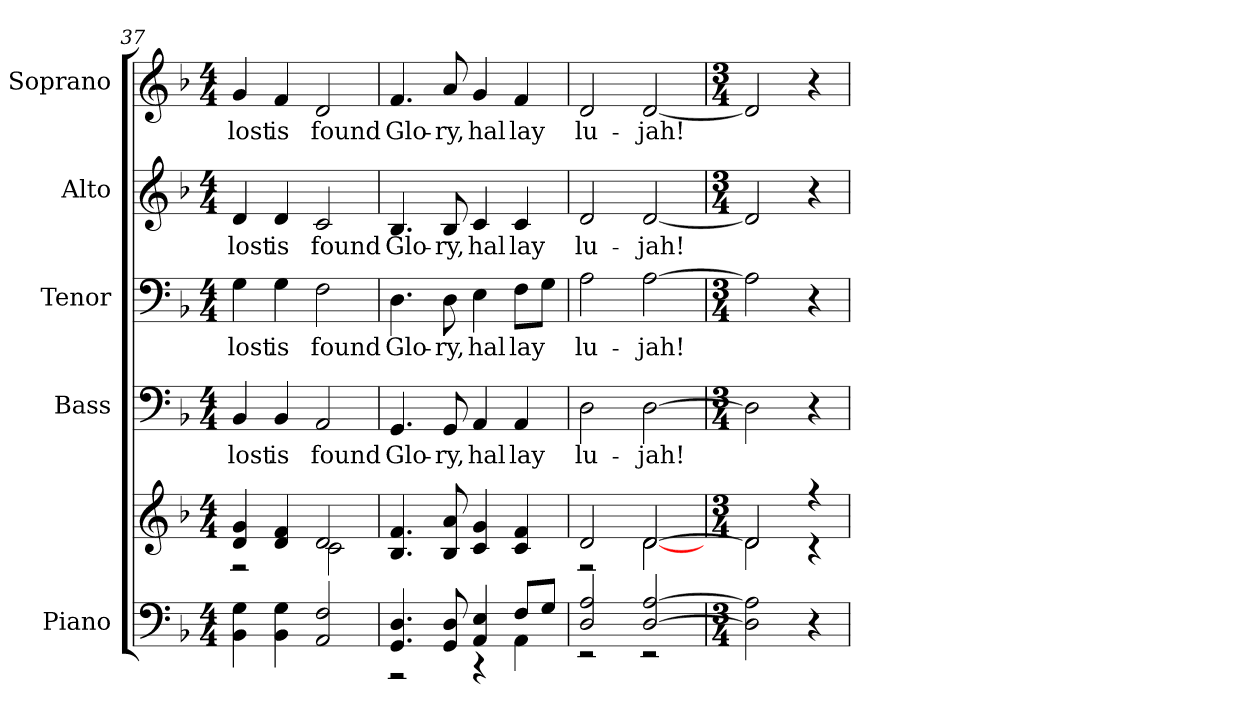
**kern	**kern	**kern	**text	**kern	**text	**kern	**text	**kern	**text
*part5	*part5	*part4	*part4	*part3	*part3	*part2	*part2	*part1	*part1
*staff6	*staff5	*staff4	*staff4	*staff3	*staff3	*staff2	*staff2	*staff1	*staff1
*I"Piano	*	*I"Bass	*	*I"Tenor	*	*I"Alto	*	*I"Soprano	*
*I'Pno.	*	*I'B.	*	*I'T.	*	*I'A.	*	*I'S.	*
*clefF4	*clefG2	*clefF4	*	*clefF4	*	*clefG2	*	*clefG2	*
*k[b-]	*k[b-]	*k[b-]	*	*k[b-]	*	*k[b-]	*	*k[b-]	*
*d:	*d:	*d:	*	*d:	*	*d:	*	*d:	*
*M4/4	*M4/4	*M4/4	*	*M4/4	*	*M4/4	*	*M4/4	*
=37	=37	=37	=37	=37	=37	=37	=37	=37	=37
*	*^	*	*	*	*	*	*	*	*
!	!	!	!	!LO:LY:b:color=#000000	!	!	!	!	!	!
!	!	!	!	!	!	!LO:LY:b:color=#000000	!	!	!	!
!	!	!	!	!	!	!	!	!LO:LY:b:color=#000000	!	!
!	!	!	!	!	!	!	!	!	!	!LO:LY:b:color=#000000
4BB-i\ 4Gi	4di/ 4gi	2r	4BB-i/	lost	4Gi\	lost	4di/	lost	4gi/	lost
!	!	!	!	!LO:LY:b:color=#000000	!	!	!	!	!	!
!	!	!	!	!	!	!LO:LY:b:color=#000000	!	!	!	!
!	!	!	!	!	!	!	!	!LO:LY:b:color=#000000	!	!
!	!	!	!	!	!	!	!	!	!	!LO:LY:b:color=#000000
4BB-i\ 4Gi	4di/ 4fi	.	4BB-i/	is	4Gi\	is	4di/	is	4fi/	is
!	!	!	!	!LO:LY:b:color=#000000	!	!	!	!	!	!
!	!	!	!	!	!	!LO:LY:b:color=#000000	!	!	!	!
!	!	!	!	!	!	!	!	!LO:LY:b:color=#000000	!	!
!	!	!	!	!	!	!	!	!	!	!LO:LY:b:color=#000000
2AAi/ 2Fi	2di/	2ci\	2AAi/	found	2Fi\	found	2ci/	found	2di/	found
*	*v	*v	*	*	*	*	*	*	*	*
!!LO:PB:g=z
=38	=38	=38	=38	=38	=38	=38	=38	=38	=38
*^	*	*	*	*	*	*	*	*	*
*	*	*^	*	*	*	*	*	*	*	*
!	!	!	!	!	!LO:LY:b:color=#000000	!	!	!	!	!	!
*	*	*v	*v	*	*	*	*	*	*	*	*
*	*	*^	*	*	*	*	*	*	*	*
!	!	!	!	!	!	!	!LO:LY:b:color=#000000	!	!	!	!
*	*	*v	*v	*	*	*	*	*	*	*	*
*	*	*^	*	*	*	*	*	*	*	*
!	!	!	!	!	!	!	!	!	!LO:LY:b:color=#000000	!	!
*	*	*v	*v	*	*	*	*	*	*	*	*
*	*	*^	*	*	*	*	*	*	*	*
!	!	!	!	!	!	!	!	!	!	!	!LO:LY:b:color=#000000
*	*	*v	*v	*	*	*	*	*	*	*	*
4.GGi/ 4.Di	2r	4.B-i/ 4.fi	4.GGi/	Glo-	4.Di\	Glo-	4.B-i/	Glo-	4.fi/	Glo-
!	!	!	!	!LO:LY:b:color=#000000	!	!	!	!	!	!
!	!	!	!	!	!	!LO:LY:b:color=#000000	!	!	!	!
!	!	!	!	!	!	!	!	!LO:LY:b:color=#000000	!	!
!	!	!	!	!	!	!	!	!	!	!LO:LY:b:color=#000000
8GGi/ 8Di	.	8B-i/ 8ai	8GGi/	-ry,	8Di\	-ry,	8B-i/	-ry,	8ai/	-ry,
!	!	!	!	!LO:LY:b:color=#000000	!	!	!	!	!	!
!	!	!	!	!	!	!LO:LY:b:color=#000000	!	!	!	!
!	!	!	!	!	!	!	!	!LO:LY:b:color=#000000	!	!
!	!	!	!	!	!	!	!	!	!	!LO:LY:b:color=#000000
4AAi/ 4Ei	4r	4ci/ 4gi	4AAi/	hal	4Ei\	hal	4ci/	hal	4gi/	hal
!	!	!	!	!LO:LY:b:color=#000000	!	!	!	!	!	!
!	!	!	!	!	!	!LO:LY:b:color=#000000	!	!	!	!
!	!	!	!	!	!	!	!	!LO:LY:b:color=#000000	!	!
!	!	!	!	!	!	!	!	!	!	!LO:LY:b:color=#000000
8Fi/L	4AAi\	4ci/ 4fi	4AAi/	lay	8Fi\L	lay	4ci/	lay	4fi/	lay
8Gi/J	.	.	.	.	8Gi\J	.	.	.	.	.
=39	=39	=39	=39	=39	=39	=39	=39	=39	=39	=39
*	*	*^	*	*	*	*	*	*	*	*
!	!	!	!	!	!LO:LY:b:color=#000000	!	!	!	!	!	!
!	!	!	!	!	!	!	!LO:LY:b:color=#000000	!	!	!	!
!	!	!	!	!	!	!	!	!	!LO:LY:b:color=#000000	!	!
!	!	!	!	!	!	!	!	!	!	!	!LO:LY:b:color=#000000
2Di/ 2Ai	2r	2di/	2r	2Di\	lu-	2Ai\	lu-	2di/	lu-	2di/	lu-
!	!	!	!	!	!LO:LY:b:color=#000000	!	!	!	!	!	!
!	!	!	!	!	!	!	!LO:LY:b:color=#000000	!	!	!	!
!	!	!	!	!	!	!	!	!	!LO:LY:b:color=#000000	!	!
!	!	!	!	!	!	!	!	!	!	!	!LO:LY:b:color=#000000
[>2Di/ [>2Ai	2r	[>2di/	[<2di\	[>2Di\	-jah!	[>2Ai\	-jah!	[<2di/	-jah!	[<2di/	-jah!
*v	*v	*	*	*	*	*	*	*	*	*	*
=40	=40	=40	=40	=40	=40	=40	=40	=40	=40	=40
*M3/4	*M3/4	*	*M3/4	*	*M3/4	*	*M3/4	*	*M3/4	*
2Di\] 2Ai]	2di/]	2di\	2Di\]	.	2Ai\]	.	2di/]	.	2di/]	.
4r	4r	4r	4r	.	4r	.	4r	.	4r	.
*	*v	*v	*	*	*	*	*	*	*	*
=	=	=	=	=	=	=	=	=	=
*-	*-	*-	*-	*-	*-	*-	*-	*-	*-
